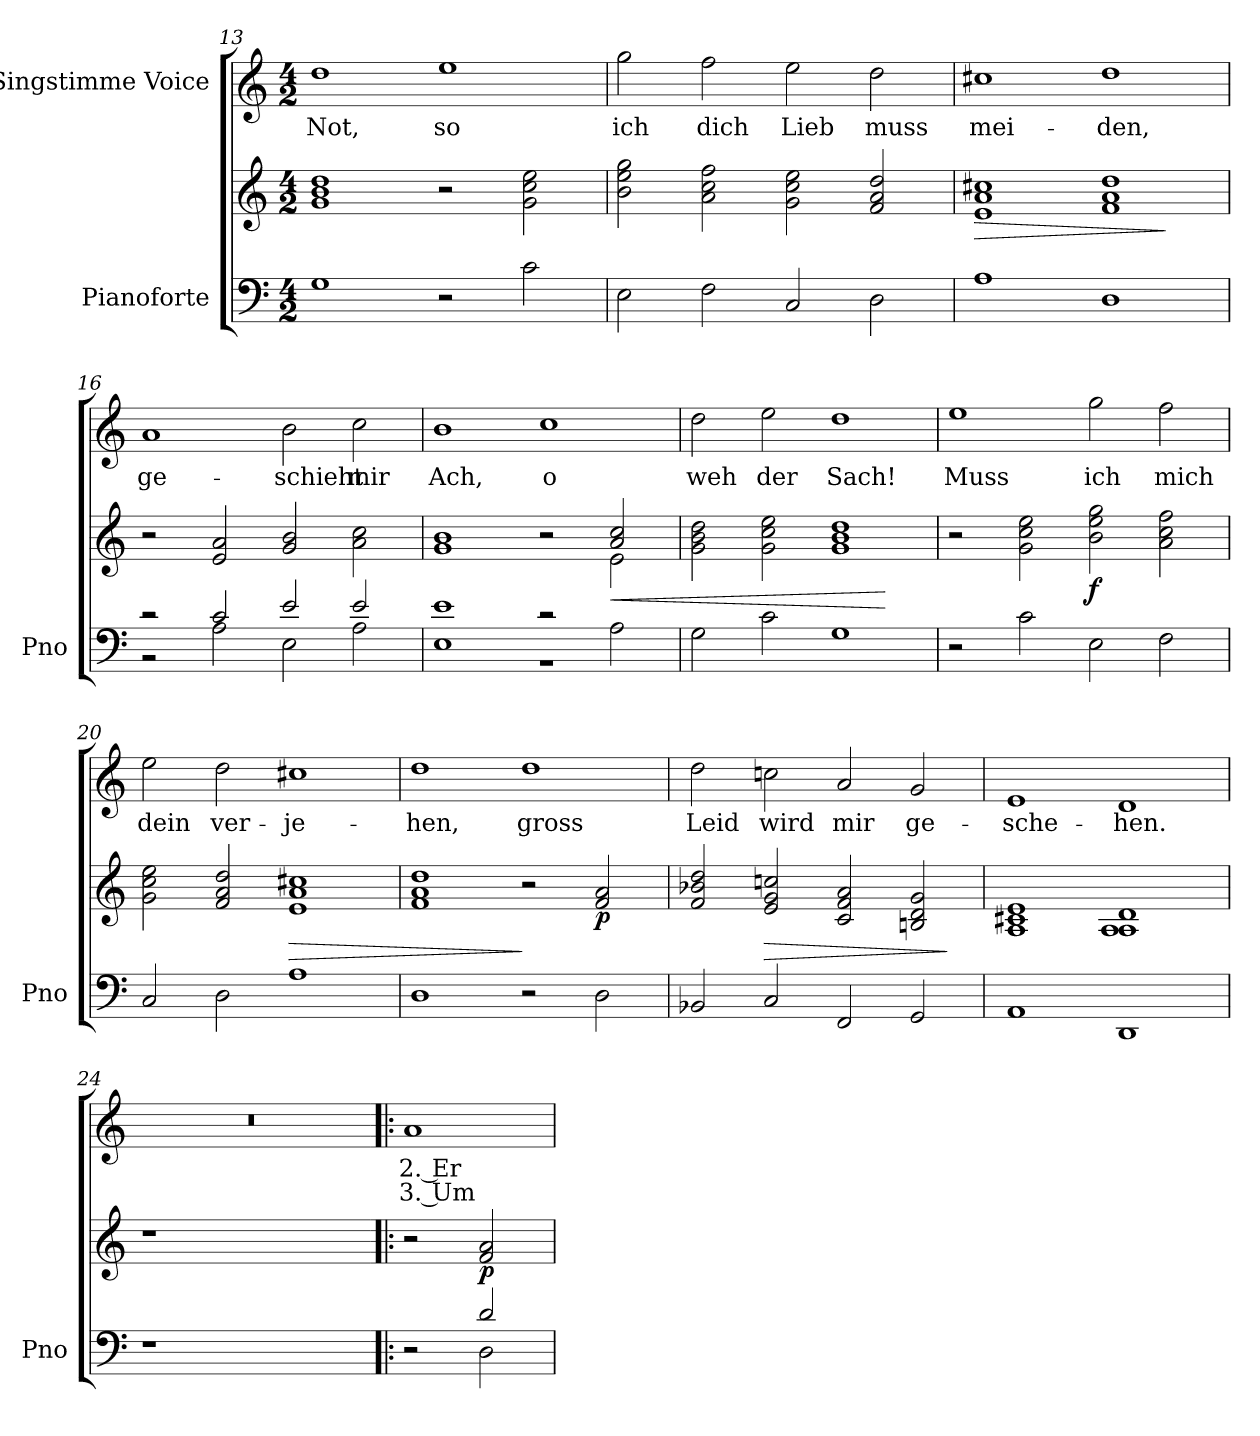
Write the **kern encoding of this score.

**kern	**kern	**dynam	**kern	**text	**text
*part2	*part2	*part2	*part1	*part1	*part1
*staff3	*staff2	*staff2/3	*staff1	*staff1	*staff1
*I"Pianoforte	*	*	*I"Singstimme Voice	*	*
*I'Pno	*	*	*	*	*
*clefF4	*clefG2	*	*clefG2	*	*
*k[]	*k[]	*	*k[]	*	*
*M4/2	*M4/2	*	*M4/2	*	*
=13	=13	=13	=13	=13	=13
!	!	!	!	!LO:LY:b	!
1G	1g 1b 1dd	.	1dd	Not,	.
!	!	!	!	!LO:LY:b	!
2r	2r	.	1ee	so	.
2c\	2g\ 2cc\ 2ee\	.	.	.	.
=14	=14	=14	=14	=14	=14
!	!	!	!	!LO:LY:b	!
2E\	2b\ 2ee\ 2gg\	.	2gg\	ich	.
!	!	!	!	!LO:LY:b	!
2F\	2a\ 2cc\ 2ff\	.	2ff\	dich	.
!	!	!	!	!LO:LY:b	!
2C/	2g\ 2cc\ 2ee\	.	2ee\	Lieb	.
!	!	!	!	!LO:LY:b	!
2D\	2f/ 2a/ 2dd/	.	2dd\	muss	.
=15	=15	=15	=15	=15	=15
!	!	!LO:HP:b	!	!LO:LY:b	!
1A	1e 1a 1cc#X	>	1cc#X	mei-	.
!	!	!	!	!LO:LY:b	!
1D	1f 1a 1dd	.	1dd	-den,	.
.	.	]	.	.	.
=16	=16	=16	=16	=16	=16
*^	*	*	*	*	*
!	!	!	!	!	!LO:LY:b	!
2r	2r	2r	.	1a	ge-	.
2c/	2A\	2e/ 2a/	.	.	.	.
!	!	!	!	!	!LO:LY:b	!
2e/	2E\	2g/ 2b/	.	2b\	-schieht	.
!	!	!	!	!	!LO:LY:b	!
2e/	2A\	2a\ 2cc\	.	2cc\	mir	.
=17	=17	=17	=17	=17	=17	=17
*	*	*^	*	*	*	*
!	!	!	!	!	!	!LO:LY:b	!
1e	1E	1g 1b	1.ryy	.	1b	Ach,	.
!	!	!	!	!	!	!LO:LY:b	!
2r	1r	2r	.	.	1cc	o	.
!	!	!	!	!LO:HP:b	!	!	!
2A\	.	2a/ 2cc/	2e\	<	.	.	.
*v	*v	*	*	*	*	*	*
!!LO:LB:g=z
=18	=18	=18	=18	=18	=18	=18
!	!	!	!	!	!LO:LY:b	!
*	*v	*v	*	*	*	*
2G\	2g\ 2b\ 2dd\	.	2dd\	weh	.
!	!	!	!	!LO:LY:b	!
2c\	2g\ 2cc\ 2ee\	.	2ee\	der	.
!	!	!	!	!LO:LY:b	!
1G	1g 1b 1dd	.	1dd	Sach!	.
.	.	[	.	.	.
=19	=19	=19	=19	=19	=19
!	!	!	!	!LO:LY:b	!
2r	2r	.	1ee	Muss	.
2c\	2g\ 2cc\ 2ee\	.	.	.	.
!	!	!LO:DY:b	!	!LO:LY:b	!
2E\	2b\ 2ee\ 2gg\	f	2gg\	ich	.
!	!	!	!	!LO:LY:b	!
2F\	2a\ 2cc\ 2ff\	.	2ff\	mich	.
=20	=20	=20	=20	=20	=20
!	!	!	!	!LO:LY:b	!
2C/	2g\ 2cc\ 2ee\	.	2ee\	dein	.
!	!	!	!	!LO:LY:b	!
2D\	2f/ 2a/ 2dd/	.	2dd\	ver-	.
!	!	!LO:HP:b	!	!LO:LY:b	!
1A	1e 1a 1cc#X	>	1cc#X	-je-	.
=21	=21	=21	=21	=21	=21
!	!	!	!	!LO:LY:b	!
1D	1f 1a 1dd	.	1dd	-hen,	.
!	!	!	!	!LO:LY:b	!
2r	2r	]	1dd	gross	.
!	!	!LO:DY:b	!	!	!
2D\	2f/ 2a/	p	.	.	.
=22	=22	=22	=22	=22	=22
!	!	!	!	!LO:LY:b	!
2BB-X/	2f/ 2b-X/ 2dd/	.	2dd\	Leid	.
!	!	!LO:HP:b	!	!LO:LY:b	!
2C/	2e/ 2g/ 2ccn/	>	2ccn\	wird	.
!	!	!	!	!LO:LY:b	!
2FF/	2c/ 2f/ 2a/	.	2a/	mir	.
!	!	!	!	!LO:LY:b	!
2GG/	2Bn/ 2d/ 2g/	.	2g/	ge-	.
.	.	]	.	.	.
=23	=23	=23	=23	=23	=23
*	*^	*	*	*	*
!	!	!	!	!	!LO:LY:b	!
1AA	1A 1c#X 1e	1ryy	.	1e	-sche-	.
!	!	!	!	!	!LO:LY:b	!
1DD	1A 1d	1A	.	1d	-hen.	.
*	*v	*v	*	*	*	*
=24	=24	=24	=24	=24	=24
1r	1r	.	0r	.	.
1ryy	1ryy	.	.	.	.
!!LO:PB:g=z
=24X1!|:	=24X1!|:	=24X1!|:	=24X1!|:	=24X1!|:	=24X1!|:
*^	*	*	*	*	*
!	!	!	!	!	!LO:LY:b	!LO:LY:b
2r	2ryy	2r	.	1a	2. Er-	3. Um
!	!	!	!LO:DY:b	!	!	!
2d/	2D\	2f/ 2a/	p	.	.	.
*v	*v	*	*	*	*	*
=	=	=	=	=	=
*-	*-	*-	*-	*-	*-
